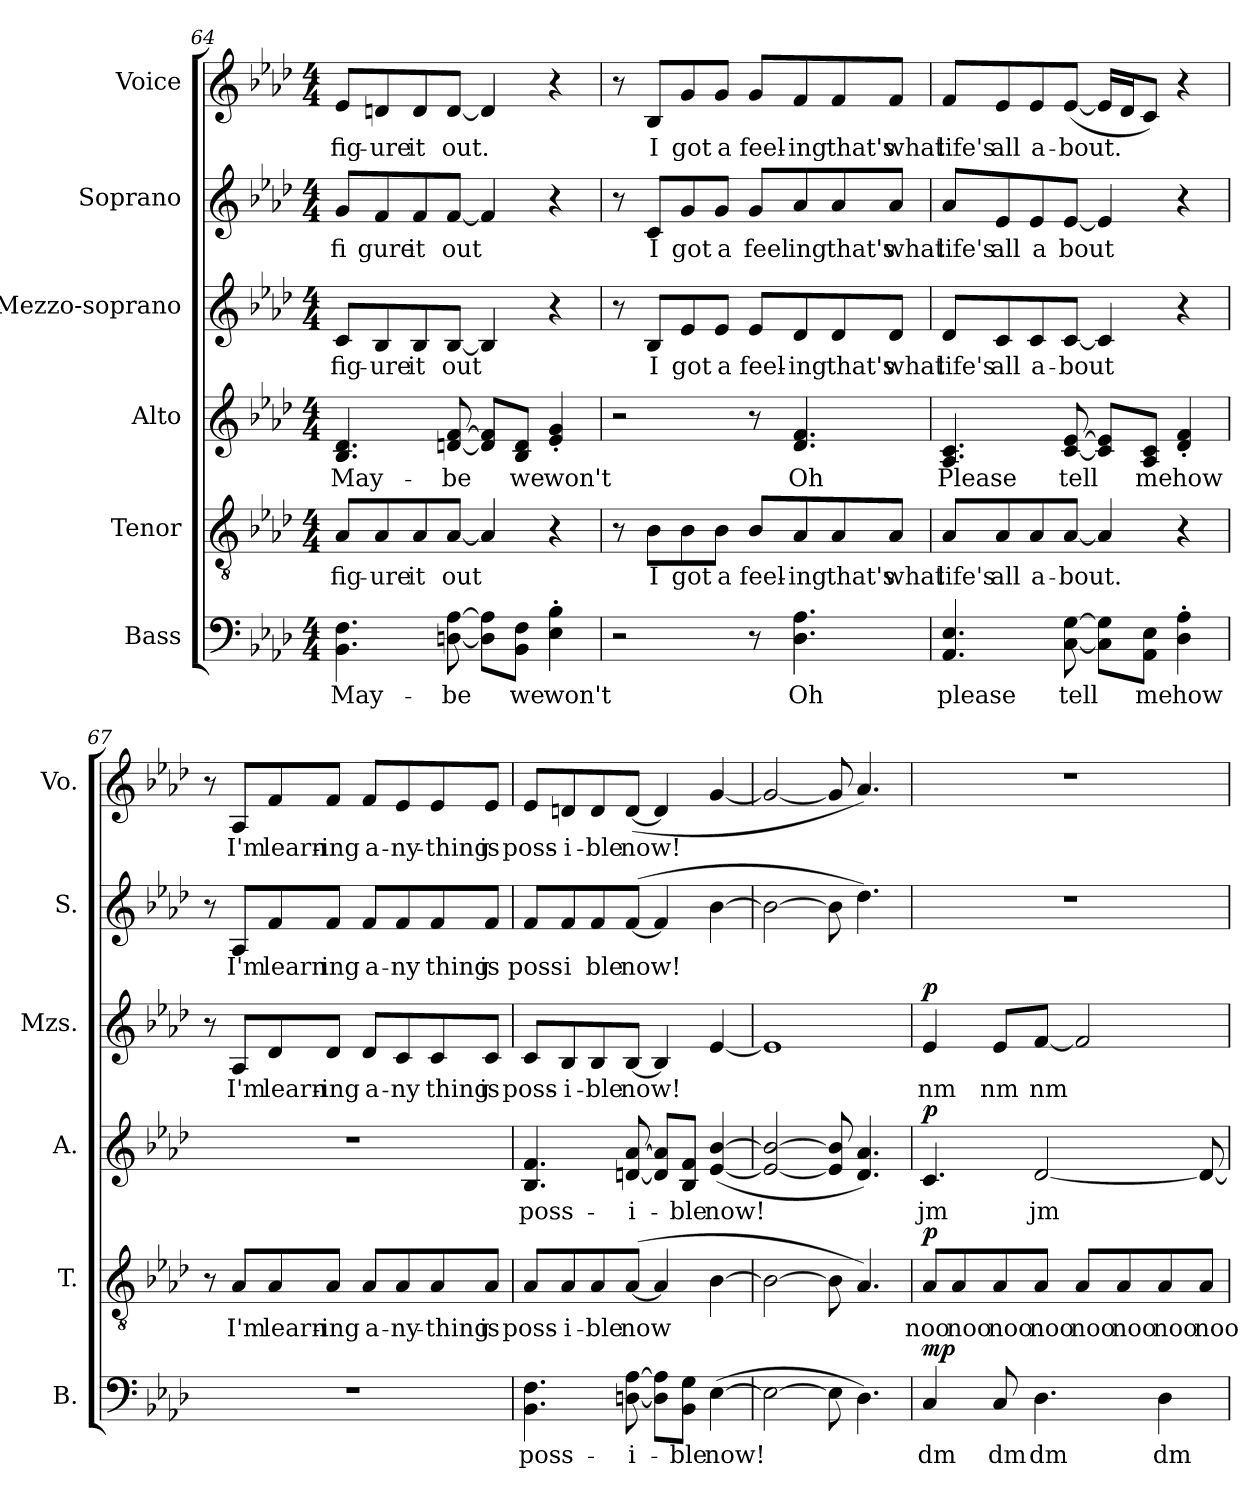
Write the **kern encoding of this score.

**kern	**text	**dynam	**kern	**text	**dynam	**kern	**text	**dynam	**kern	**text	**dynam	**kern	**text	**kern	**text
*part6	*part6	*part6	*part5	*part5	*part5	*part4	*part4	*part4	*part3	*part3	*part3	*part2	*part2	*part1	*part1
*staff6	*staff6	*staff6	*staff5	*staff5	*staff5	*staff4	*staff4	*staff4	*staff3	*staff3	*staff3	*staff2	*staff2	*staff1	*staff1
*I"Bass	*	*	*I"Tenor	*	*	*I"Alto	*	*	*I"Mezzo-soprano	*	*	*I"Soprano	*	*I"Voice	*
*I'B.	*	*	*I'T.	*	*	*I'A.	*	*	*I'Mzs.	*	*	*I'S.	*	*I'Vo.	*
*clefF4	*	*	*clefGv2	*	*	*clefG2	*	*	*clefG2	*	*	*clefG2	*	*clefG2	*
*k[b-e-a-d-]	*	*	*k[b-e-a-d-]	*	*	*k[b-e-a-d-]	*	*	*k[b-e-a-d-]	*	*	*k[b-e-a-d-]	*	*k[b-e-a-d-]	*
*M4/4	*	*	*M4/4	*	*	*M4/4	*	*	*M4/4	*	*	*M4/4	*	*M4/4	*
=64	=64	=64	=64	=64	=64	=64	=64	=64	=64	=64	=64	=64	=64	=64	=64
4.BB-\ 4.F\	May-	.	8A-/L	fig-	.	4.B-/ 4.d-/	May-	.	8c/L	fig-	.	8g/L	fi	8e-/L	fig-
.	.	.	8A-/	-ure	.	.	.	.	8B-/	-ure	.	8f/	gure	8dn/	-ure
.	.	.	8A-/	it	.	.	.	.	8B-/	it	.	8f/	it	8d/	it
[8Dn\ [8A-\	-be	.	[8A-/J	out	.	[8dn/ [8f/	-be	.	[8B-/J	out	.	[8f/J	out	[8d/J	out.
8D\] 8A-\]L	.	.	4A-/]	.	.	8d/] 8f/]L	.	.	4B-/]	.	.	4f/]	.	4d/]	.
8BB-\ 8F\J	we	.	.	.	.	8B-/ 8d/J	we	.	.	.	.	.	.	.	.
4E-\' 4B-\'	won't	.	4r	.	.	4e-/' 4g/'	won't	.	4r	.	.	4r	.	4r	.
!!LO:PB:g=z
=65	=65	=65	=65	=65	=65	=65	=65	=65	=65	=65	=65	=65	=65	=65	=65
2r	.	.	8r	.	.	2r	.	.	8r	.	.	8r	.	8r	.
.	.	.	8B-\L	I	.	.	.	.	8B-/L	I	.	8c/L	I	8B-/L	I
.	.	.	8B-\	got	.	.	.	.	8e-/	got	.	8g/	got	8g/	got
.	.	.	8B-\J	a	.	.	.	.	8e-/J	a	.	8g/J	a	8g/J	a
8r	.	.	8B-/L	feel-	.	8r	.	.	8e-/L	feel-	.	8g/L	feel	8g/L	feel-
4.D-\ 4.A-\	Oh	.	8A-/	-ing	.	4.d-/ 4.f/	Oh	.	8d-/	-ing	.	8a-/	ing	8f/	-ing
.	.	.	8A-/	that's	.	.	.	.	8d-/	that's	.	8a-/	that's	8f/	that's
.	.	.	8A-/J	what	.	.	.	.	8d-/J	what	.	8a-/J	what	8f/J	what
=66	=66	=66	=66	=66	=66	=66	=66	=66	=66	=66	=66	=66	=66	=66	=66
4.AA-/ 4.E-/	please	.	8A-/L	life's	.	4.A-/ 4.c/	Please	.	8d-/L	life's	.	8a-/L	life's	8f/L	life's
.	.	.	8A-/	all	.	.	.	.	8c/	all	.	8e-/	all	8e-/	all
.	.	.	8A-/	a-	.	.	.	.	8c/	a-	.	8e-/	a	8e-/	a-
[8C\ [8G\	tell	.	[8A-/J	-bout.	.	[8c/ [8e-/	tell	.	[8c/J	-bout	.	[8e-/J	bout	([8e-/J	-bout.
8C\] 8G\]L	.	.	4A-/]	.	.	8c/] 8e-/]L	.	.	4c/]	.	.	4e-/]	.	16e-/LL]	.
.	.	.	.	.	.	.	.	.	.	.	.	.	.	16d-/J	.
8AA-\ 8E-\J	me	.	.	.	.	8A-/ 8c/J	me	.	.	.	.	.	.	8c/J)	.
4D-\' 4A-\'	how	.	4r	.	.	4d-/' 4f/'	how	.	4r	.	.	4r	.	4r	.
=67	=67	=67	=67	=67	=67	=67	=67	=67	=67	=67	=67	=67	=67	=67	=67
1r	.	.	8r	.	.	1r	.	.	8r	.	.	8r	.	8r	.
.	.	.	8A-/L	I'm	.	.	.	.	8A-/L	I'm	.	8A-/L	I'm	8A-/L	I'm
.	.	.	8A-/	learn-	.	.	.	.	8d-/	learn-	.	8f/	learn	8f/	learn-
.	.	.	8A-/J	-ing	.	.	.	.	8d-/J	-ing	.	8f/J	ing	8f/J	-ing
.	.	.	8A-/L	a-	.	.	.	.	8d-/L	a-	.	8f/L	a-	8f/L	a-
.	.	.	8A-/	-ny-	.	.	.	.	8c/	-ny	.	8f/	-ny	8e-/	-ny-
.	.	.	8A-/	-thing	.	.	.	.	8c/	thing	.	8f/	thing	8e-/	-thing
.	.	.	8A-/J	is	.	.	.	.	8c/J	is	.	8f/J	is	8e-/J	is
!!LO:PB:g=z
=68	=68	=68	=68	=68	=68	=68	=68	=68	=68	=68	=68	=68	=68	=68	=68
4.BB-\ 4.F\	poss-	.	8A-/L	poss-	.	4.B-/ 4.f/	poss-	.	8c/L	poss-	.	8f/L	poss	8e-/L	poss-
.	.	.	8A-/	-i-	.	.	.	.	8B-/	-i-	.	8f/	i	8dn/	-i-
.	.	.	8A-/	-ble	.	.	.	.	8B-/	-ble	.	8f/	ble	8d/	-ble
[8Dn\ [8A-\	-i-	.	([8A-/J	now	.	[8dn/ [8a-/	-i-	.	[8B-/J	now!	.	([8f/J	now!	([8d/J	now!
8D\] 8A-\]L	.	.	4A-/]	.	.	8d/] 8a-/]L	.	.	4B-/]	.	.	4f/]	.	4d/]	.
8BB-\ 8G\J	-ble	.	.	.	.	8B-/ 8f/J	-ble	.	.	.	.	.	.	.	.
([4E-\	now!	.	[4B-\	.	.	([4e-/ [4b-/	now!	.	[4e-/	.	.	[4b-\	.	[4g/	.
=69	=69	=69	=69	=69	=69	=69	=69	=69	=69	=69	=69	=69	=69	=69	=69
2E-\_	.	.	2B-\_	.	.	2e-/_ 2b-/_	.	.	1e-]	.	.	2b-\_	.	2g/_	.
8E-\]	.	.	8B-\]	.	.	8e-/] 8b-/]	.	.	.	.	.	8b-\]	.	8g/]	.
4.D-\)	.	.	4.A-/)	.	.	4.d-/ 4.a-/)	.	.	.	.	.	4.dd-\)	.	4.a-/)	.
=70	=70	=70	=70	=70	=70	=70	=70	=70	=70	=70	=70	=70	=70	=70	=70
!	!	!LO:DY:a	!	!	!LO:DY:a	!	!	!LO:DY:a	!	!	!LO:DY:a	!	!	!	!
4C/	dm	mp	8A-/L	noo	p	4.c/	jm	p	4e-/	nm	p	1r	.	1r	.
.	.	.	8A-/	noo	.	.	.	.	.	.	.	.	.	.	.
8C/	dm	.	8A-/	noo	.	.	.	.	8e-/L	nm	.	.	.	.	.
4.D-\	dm	.	8A-/J	noo	.	[2d-/	jm	.	[8f/J	nm	.	.	.	.	.
.	.	.	8A-/L	noo	.	.	.	.	2f/]	.	.	.	.	.	.
.	.	.	8A-/	noo	.	.	.	.	.	.	.	.	.	.	.
4D-\	dm	.	8A-/	noo	.	.	.	.	.	.	.	.	.	.	.
.	.	.	8A-/J	noo	.	8d-/_	.	.	.	.	.	.	.	.	.
=	=	=	=	=	=	=	=	=	=	=	=	=	=	=	=
*-	*-	*-	*-	*-	*-	*-	*-	*-	*-	*-	*-	*-	*-	*-	*-
